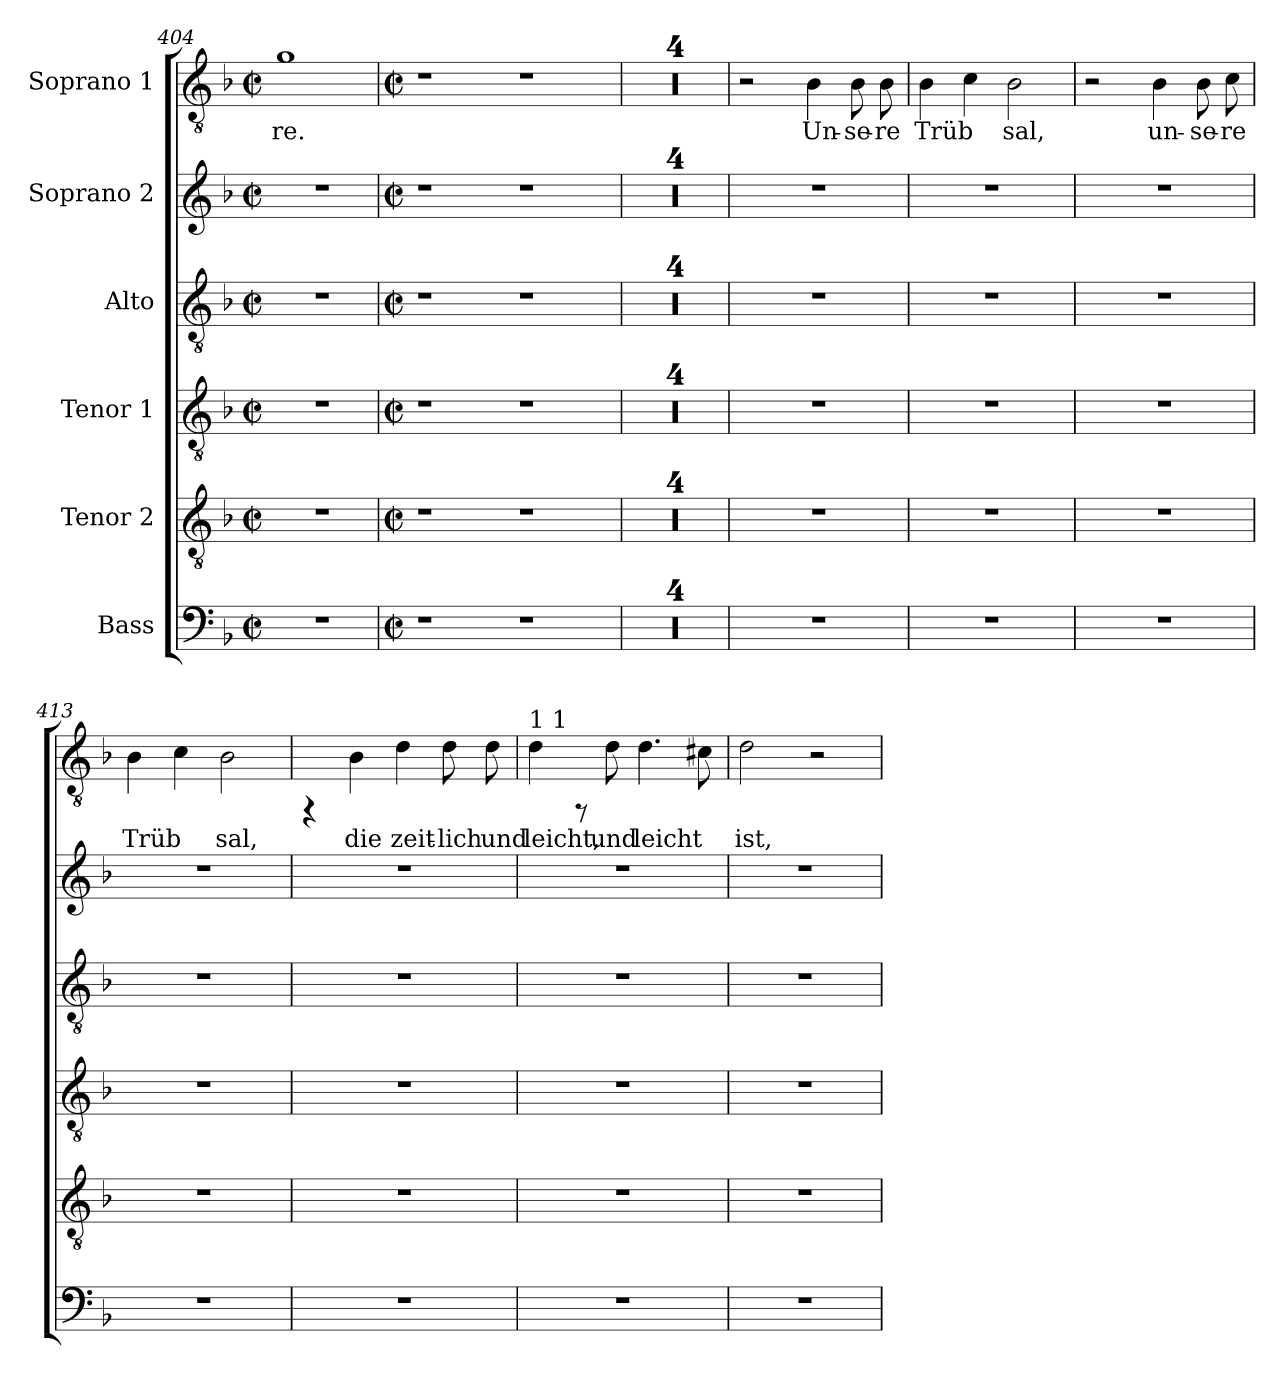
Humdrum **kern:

**kern	**kern	**kern	**kern	**kern	**kern	**text
*part6	*part5	*part4	*part3	*part2	*part1	*part1
*staff6	*staff5	*staff4	*staff3	*staff2	*staff1	*staff1
*I"Bass	*I"Tenor 2	*I"Tenor 1	*I"Alto	*I"Soprano 2	*I"Soprano 1	*
*clefF4	*clefGv2	*clefGv2	*clefGv2	*clefG2	*clefGv2	*
*k[b-]	*k[b-]	*k[b-]	*k[b-]	*k[b-]	*k[b-]	*
*F:	*F:	*F:	*F:	*F:	*F:	*
*M2/2	*M2/2	*M2/2	*M2/2	*M2/2	*M2/2	*
*met(c|)	*met(c|)	*met(c|)	*met(c|)	*met(c|)	*met(c|)	*
=404	=404	=404	=404	=404	=404	=404
!	!	!	!	!	!	!LO:LY:b:cj
1r	1r	1r	1r	1r	1g	-re.
=405!	=405!	=405!	=405!	=405!	=405!	=405!
*M2/2	*M2/2	*M2/2	*M2/2	*M2/2	*M2/2	*
*met(c|)	*met(c|)	*met(c|)	*met(c|)	*met(c|)	*met(c|)	*
1r	1r	1r	1r	1r	1r	.
1r	1r	1r	1r	1r	1r	.
=406	=406	=406	=406	=406	=406	=406
1r	1r	1r	1r	1r	1r	.
=407	=407	=407	=407	=407	=407	=407
1r	1r	1r	1r	1r	1r	.
=408	=408	=408	=408	=408	=408	=408
1r	1r	1r	1r	1r	1r	.
=409	=409	=409	=409	=409	=409	=409
1r	1r	1r	1r	1r	1r	.
=410	=410	=410	=410	=410	=410	=410
1r	1r	1r	1r	1r	2r	.
!	!	!	!	!	!	!LO:LY:b:cj
.	.	.	.	.	4B-\	Un-
!	!	!	!	!	!	!LO:LY:b:cj
.	.	.	.	.	8B-\	-se-
!	!	!	!	!	!	!LO:LY:b:cj
.	.	.	.	.	8B-\	-re
=411	=411	=411	=411	=411	=411	=411
!	!	!	!	!	!	!LO:LY:b:cj
1r	1r	1r	1r	1r	4B-\	Trüb-
!	!	!	!	!	!	!LO:LY:b:cj
.	.	.	.	.	4c\	--
!	!	!	!	!	!	!LO:LY:b:cj
.	.	.	.	.	2B-\	-sal,
=412	=412	=412	=412	=412	=412	=412
1r	1r	1r	1r	1r	2r	.
!	!	!	!	!	!	!LO:LY:b:cj
.	.	.	.	.	4B-\	un-
!	!	!	!	!	!	!LO:LY:b:cj
.	.	.	.	.	8B-\	-se-
!	!	!	!	!	!	!LO:LY:b:cj
.	.	.	.	.	8c\	-re
=413	=413	=413	=413	=413	=413	=413
!	!	!	!	!	!	!LO:LY:b:cj
1r	1r	1r	1r	1r	4B-\	Trüb-
!	!	!	!	!	!	!LO:LY:b:cj
.	.	.	.	.	4c\	--
!	!	!	!	!	!	!LO:LY:b:cj
.	.	.	.	.	2B-\	-sal,
=414	=414	=414	=414	=414	=414	=414
1r	1r	1r	1r	1r	4rFF	.
!	!	!	!	!	!	!LO:LY:b:cj
.	.	.	.	.	4B-\	die
!	!	!	!	!	!	!LO:LY:b:cj
.	.	.	.	.	4d\	zeit-
!	!	!	!	!	!	!LO:LY:b:cj
.	.	.	.	.	8d\	-lich
!	!	!	!	!	!	!LO:LY:b:cj
.	.	.	.	.	8d\	und
!!LO:PB:g=z
=415	=415	=415	=415	=415	=415	=415
!	!	!	!	!	!LO:TX:a:t=1 1	!
!	!	!	!	!	!	!LO:LY:b:cj
1r	1r	1r	1r	1r	4d\	leicht,
.	.	.	.	.	8rFF	.
!	!	!	!	!	!	!LO:LY:b:cj
.	.	.	.	.	8d\	und
!	!	!	!	!	!	!LO:LY:b:cj
.	.	.	.	.	4.d\	leicht
!	!	!	!	!	!	!LO:LY:b:cj
.	.	.	.	.	8c#X\	.
=416	=416	=416	=416	=416	=416	=416
!	!	!	!	!	!	!LO:LY:b:cj
1r	1r	1r	1r	1r	2d\	ist,
.	.	.	.	.	2r	.
=	=	=	=	=	=	=
*-	*-	*-	*-	*-	*-	*-
